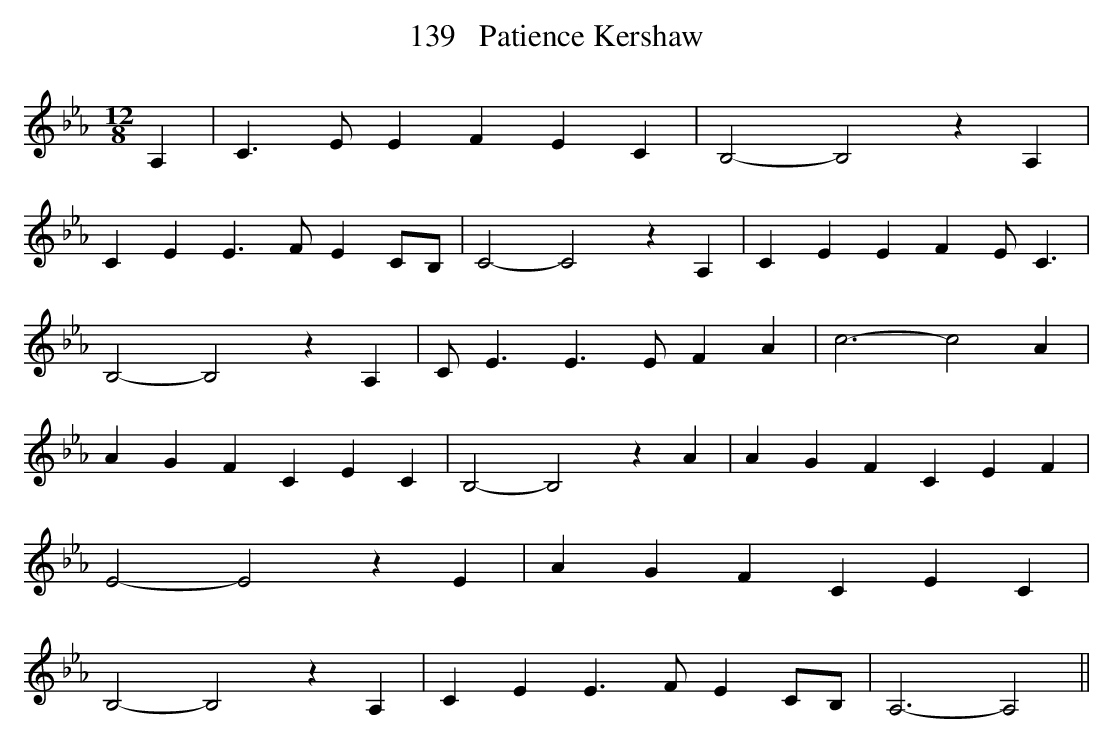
X:1
T:139   Patience Kershaw
M:12/8
K:Eb
A,2|C3 E E2 F2 E2 C2|B,4-B,4 z2 A,2|
C2 E2 E3 F E2 C-B,|C4-C4 z2 A,2|C2 E2 E2 F2 E C3|
B,4-B,4 z2 A,2|C E3 E3 E F2 A2|c6-c4 A2|
A2 G2 F2 C2 E2 C2|B,4-B,4 z2 A2|A2 G2 F2 C2 E2 F2|
E4-E4 z2 E2|A2 G2 F2 C2 E2 C2|
B,4-B,4 z2 A,2|C2 E2 E3 F E2 C-B,|A,6-A,4   ||
